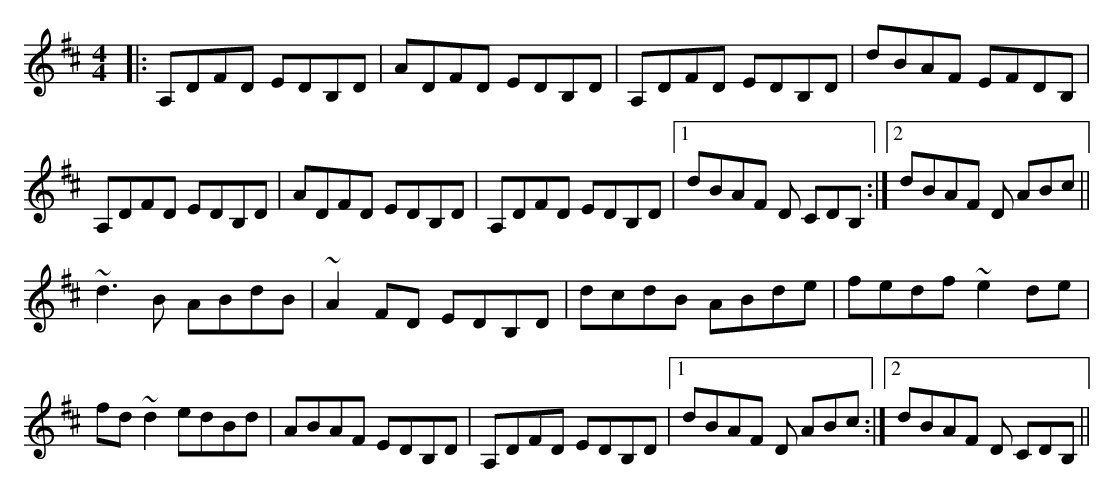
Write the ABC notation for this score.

X:1
M:4/4
K:D
|:A,DFD EDB,D|ADFD EDB,D|A,DFD EDB,D|dBAF EFDB,|
A,DFD EDB,D|ADFD EDB,D|A,DFD EDB,D|1 dBAF D CDB,:|2 dBAF D ABc||
~d3B ABdB|~A2 FD EDB,D|dcdB ABde|fedf ~e2de|
fd~d2 edBd|ABAF EDB,D|A,DFD EDB,D|1 dBAF D ABc:|2 dBAF D CDB,||
